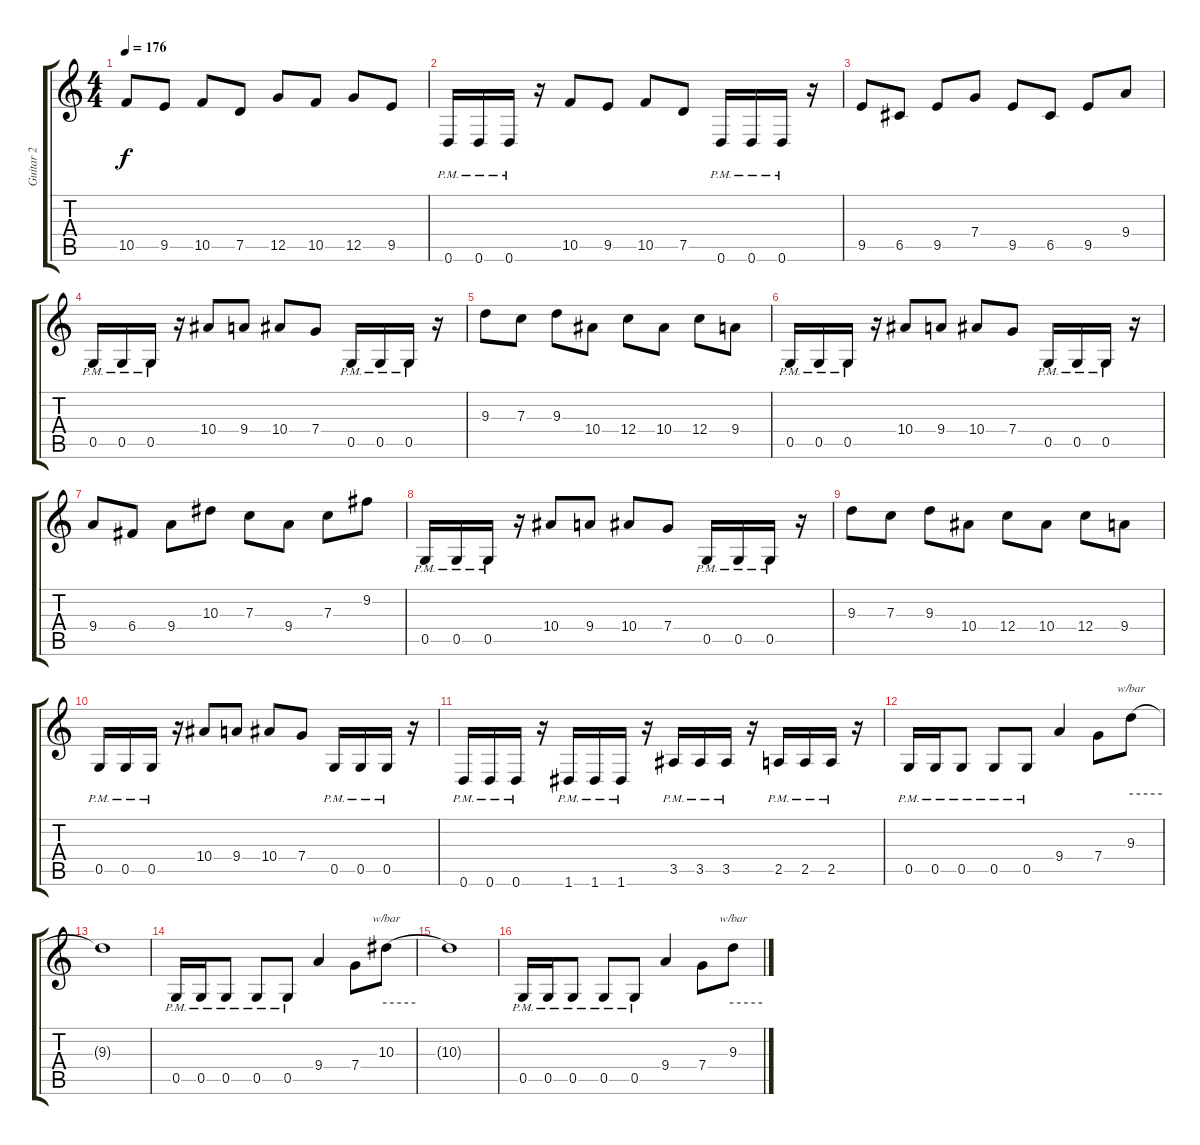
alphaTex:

\track ("Guitar 2" "Guitar 2") {instrument overdrivenguitar}
\staff {score tabs}
\tuning (D4 A3 F3 C3 G2 D2) {hide}
\ts (4 4)
\tempo 176
\clef g2
\ks c
10.5.8{dy f} 9.5.8 10.5.8 7.5.8 12.5.8 10.5.8 12.5.8 9.5.8 |
0.6{pm}.16 0.6{pm}.16 0.6{pm}.16 r.16 10.5.8 9.5.8 10.5.8 7.5.8 0.6{pm}.16 0.6{pm}.16 0.6{pm}.16 r.16 |
9.5.8 6.5.8 9.5.8 7.4.8 9.5.8 6.5.8 9.5.8 9.4.8 |
0.5{pm}.16 0.5{pm}.16 0.5{pm}.16 r.16 10.4.8 9.4.8 10.4.8 7.4.8 0.5{pm}.16 0.5{pm}.16 0.5{pm}.16 r.16 |
9.3.8 7.3.8 9.3.8 10.4.8 12.4.8 10.4.8 12.4.8 9.4.8 |
0.5{pm}.16 0.5{pm}.16 0.5{pm}.16 r.16 10.4.8 9.4.8 10.4.8 7.4.8 0.5{pm}.16 0.5{pm}.16 0.5{pm}.16 r.16 |
9.4.8 6.4.8 9.4.8 10.3.8 7.3.8 9.4.8 7.3.8 9.2.8 |
0.5{pm}.16 0.5{pm}.16 0.5{pm}.16 r.16 10.4.8 9.4.8 10.4.8 7.4.8 0.5{pm}.16 0.5{pm}.16 0.5{pm}.16 r.16 |
9.3.8 7.3.8 9.3.8 10.4.8 12.4.8 10.4.8 12.4.8 9.4.8 |
0.5{pm}.16 0.5{pm}.16 0.5{pm}.16 r.16 10.4.8 9.4.8 10.4.8 7.4.8 0.5{pm}.16 0.5{pm}.16 0.5{pm}.16 r.16 |
0.6{pm}.16 0.6{pm}.16 0.6{pm}.16 r.16 1.6{pm}.16 1.6{pm}.16 1.6{pm}.16 r.16 3.5{pm}.16 3.5{pm}.16 3.5{pm}.16 r.16 2.5{pm}.16 2.5{pm}.16 2.5{pm}.16 r.16 |
0.5{pm}.16{balance 8} 0.5{pm}.16 0.5{pm}.8 0.5{pm}.8 0.5{pm}.8 9.4.4 7.4.8 9.3.8{tbe (hold default 0 0 60 0)} |
9.3{t}.1 |
0.5{pm}.16 0.5{pm}.16 0.5{pm}.8 0.5{pm}.8 0.5{pm}.8 9.4.4 7.4.8 10.3.8{tbe (hold default 0 0 60 0)} |
10.3{t}.1 |
0.5{pm}.16 0.5{pm}.16 0.5{pm}.8 0.5{pm}.8 0.5{pm}.8 9.4.4 7.4.8 9.3.8{tbe (hold default 0 0 60 0)}
